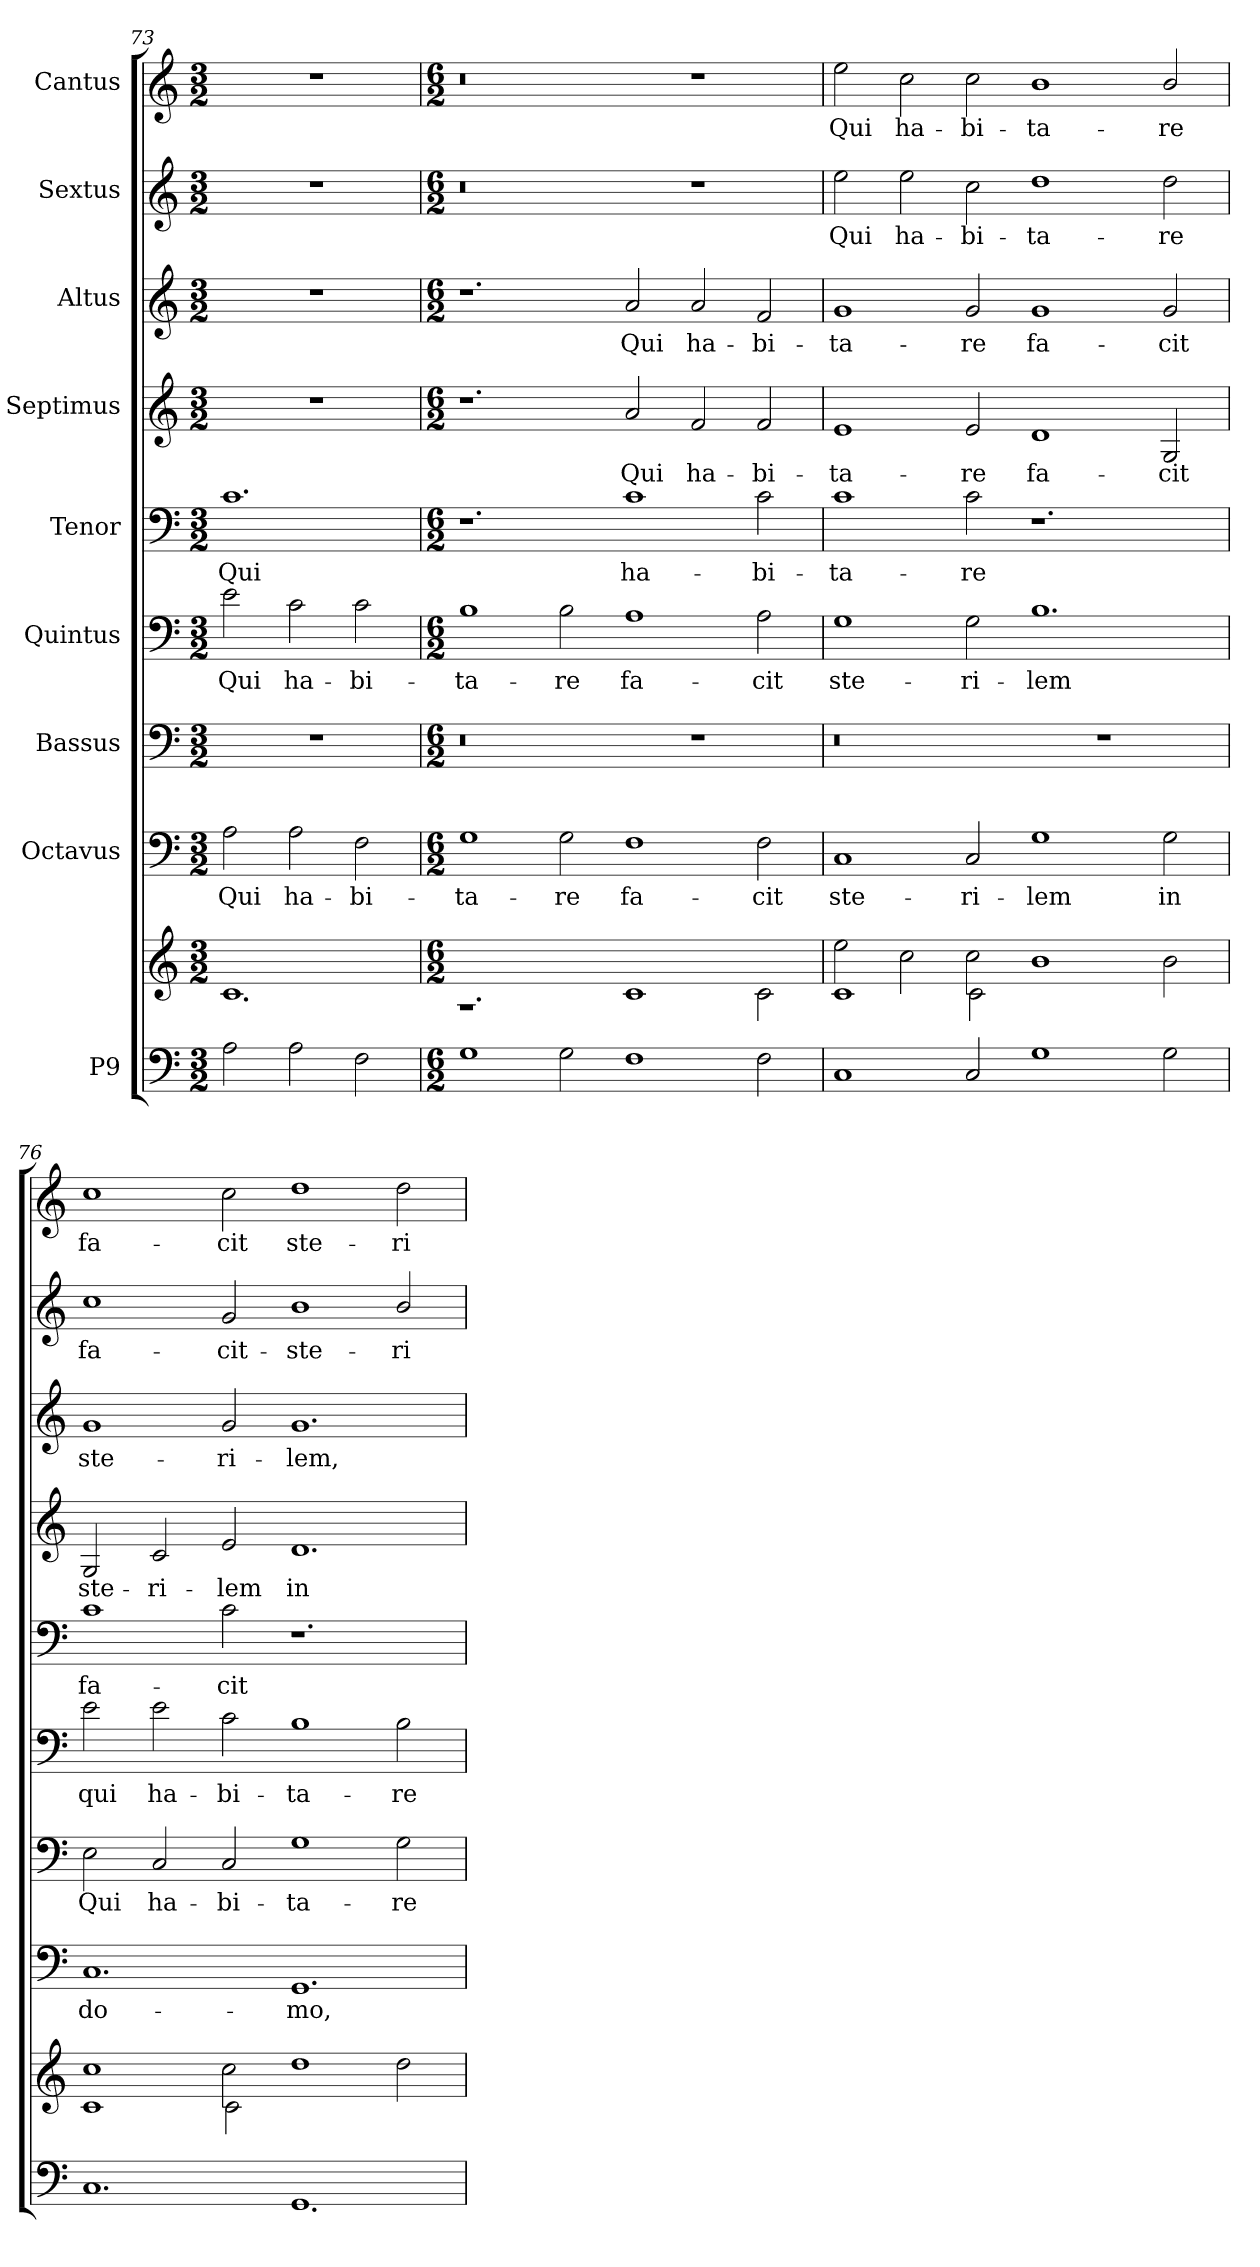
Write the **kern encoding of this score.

**kern	**kern	**kern	**text	**kern	**text	**kern	**text	**kern	**text	**kern	**text	**kern	**text	**kern	**text	**kern	**text
*part9	*part9	*part8	*part8	*part7	*part7	*part6	*part6	*part5	*part5	*part4	*part4	*part3	*part3	*part2	*part2	*part1	*part1
*staff10	*staff9	*staff8	*staff8	*staff7	*staff7	*staff6	*staff6	*staff5	*staff5	*staff4	*staff4	*staff3	*staff3	*staff2	*staff2	*staff1	*staff1
*I"P9	*	*I"Octavus	*	*I"Bassus	*	*I"Quintus	*	*I"Tenor	*	*I"Septimus	*	*I"Altus	*	*I"Sextus	*	*I"Cantus	*
!!LO:PB:g=z
*clefF4	*clefG2	*clefF4	*	*clefF4	*	*clefF4	*	*clefF4	*	*clefG2	*	*clefG2	*	*clefG2	*	*clefG2	*
*k[]	*k[]	*k[]	*	*k[]	*	*k[]	*	*k[]	*	*k[]	*	*k[]	*	*k[]	*	*k[]	*
*M3/2	*M3/2	*M3/2	*	*M3/2	*	*M3/2	*	*M3/2	*	*M3/2	*	*M3/2	*	*M3/2	*	*M3/2	*
*MM360	*MM360	*MM360	*	*MM360	*	*MM360	*	*MM360	*	*MM360	*	*MM360	*	*MM360	*	*MM360	*
=73	=73	=73	=73	=73	=73	=73	=73	=73	=73	=73	=73	=73	=73	=73	=73	=73	=73
*^	*^	*	*	*	*	*	*	*	*	*	*	*	*	*	*	*	*
!	!	!	!	!	!LO:LY:b	!	!	!	!LO:LY:b	!	!LO:LY:b	!	!	!	!	!	!	!	!
1.ryy	2A\	1.ryy	1.c	2A\	Qui	1.r	.	2e\	Qui	1.c	Qui	1.r	.	1.r	.	1.r	.	1.r	.
!	!	!	!	!	!LO:LY:b	!	!	!	!LO:LY:b	!	!	!	!	!	!	!	!	!	!
.	2A\	.	.	2A\	ha-	.	.	2c\	ha-	.	.	.	.	.	.	.	.	.	.
!	!	!	!	!	!LO:LY:b	!	!	!	!LO:LY:b	!	!	!	!	!	!	!	!	!	!
.	2F\	.	.	2F\	-bi-	.	.	2c\	-bi-	.	.	.	.	.	.	.	.	.	.
=74	=74	=74	=74	=74	=74	=74	=74	=74	=74	=74	=74	=74	=74	=74	=74	=74	=74	=74	=74
*M6/2	*	*M6/2	*	*M6/2	*	*M6/2	*	*M6/2	*	*M6/2	*	*M6/2	*	*M6/2	*	*M6/2	*	*M6/2	*
!	!	!	!	!	!LO:LY:b	!	!	!	!LO:LY:b	!	!	!	!	!	!	!	!	!	!
0.ryy	1G	0.ryy	1.r	1G	-ta-	0r	.	1B	-ta-	1.r	.	1.r	.	1.r	.	0r	.	0r	.
!	!	!	!	!	!LO:LY:b	!	!	!	!LO:LY:b	!	!	!	!	!	!	!	!	!	!
.	2G\	.	.	2G\	-re	.	.	2B\	-re	.	.	.	.	.	.	.	.	.	.
!	!	!	!	!	!LO:LY:b	!	!	!	!LO:LY:b	!	!LO:LY:b	!	!LO:LY:b	!	!LO:LY:b	!	!	!	!
.	1F	.	1c	1F	fa-	.	.	1A	fa-	1c	ha-	2a/	Qui	2a/	Qui	.	.	.	.
!	!	!	!	!	!	!	!	!	!	!	!	!	!LO:LY:b	!	!LO:LY:b	!	!	!	!
.	.	.	.	.	.	1r	.	.	.	.	.	2f/	ha-	2a/	ha-	1r	.	1r	.
!	!	!	!	!	!LO:LY:b	!	!	!	!LO:LY:b	!	!LO:LY:b	!	!LO:LY:b	!	!LO:LY:b	!	!	!	!
.	2F\	.	2c\	2F\	-cit	.	.	2A\	-cit	2c\	-bi-	2f/	-bi-	2f/	-bi-	.	.	.	.
=75	=75	=75	=75	=75	=75	=75	=75	=75	=75	=75	=75	=75	=75	=75	=75	=75	=75	=75	=75
!	!	!	!	!	!LO:LY:b	!	!	!	!LO:LY:b	!	!LO:LY:b	!	!LO:LY:b	!	!LO:LY:b	!	!LO:LY:b	!	!LO:LY:b
0.ryy	1C	2ee\	1c	1C	ste-	0r	.	1G	ste-	1c	-ta-	1e	-ta-	1g	-ta-	2ee\	Qui	2ee\	Qui
!	!	!	!	!	!	!	!	!	!	!	!	!	!	!	!	!	!LO:LY:b	!	!LO:LY:b
.	.	2cc\	.	.	.	.	.	.	.	.	.	.	.	.	.	2ee\	ha-	2cc\	ha-
!	!	!	!	!	!LO:LY:b	!	!	!	!LO:LY:b	!	!LO:LY:b	!	!LO:LY:b	!	!LO:LY:b	!	!LO:LY:b	!	!LO:LY:b
.	2C/	2cc\	2c\	2C/	-ri-	.	.	2G\	-ri-	2c\	-re	2e/	-re	2g/	-re	2cc\	-bi-	2cc\	-bi-
!	!	!	!	!	!LO:LY:b	!	!	!	!LO:LY:b	!	!	!	!LO:LY:b	!	!LO:LY:b	!	!LO:LY:b	!	!LO:LY:b
.	1G	1b	1.ryy	1G	-lem	.	.	1.B	-lem	1.r	.	1d	fa-	1g	fa-	1dd	-ta-	1b	-ta-
.	.	.	.	.	.	1r	.	.	.	.	.	.	.	.	.	.	.	.	.
!	!	!	!	!	!LO:LY:b	!	!	!	!	!	!	!	!LO:LY:b	!	!LO:LY:b	!	!LO:LY:b	!	!LO:LY:b
.	2G\	2b\	.	2G\	in	.	.	.	.	.	.	2G/	-cit	2g/	-cit	2dd\	-re	2b/	-re
=76	=76	=76	=76	=76	=76	=76	=76	=76	=76	=76	=76	=76	=76	=76	=76	=76	=76	=76	=76
!	!	!	!	!	!LO:LY:b	!	!LO:LY:b	!	!LO:LY:b	!	!LO:LY:b	!	!LO:LY:b	!	!LO:LY:b	!	!LO:LY:b	!	!LO:LY:b
0.ryy	1.C	1cc	1c	1.C	do-	2E\	Qui	2e\	qui	1c	fa-	2G/	ste-	1g	ste-	1cc	fa-	1cc	fa-
!	!	!	!	!	!	!	!LO:LY:b	!	!LO:LY:b	!	!	!	!LO:LY:b	!	!	!	!	!	!
.	.	.	.	.	.	2C/	ha-	2e\	ha-	.	.	2c/	-ri-	.	.	.	.	.	.
!	!	!	!	!	!	!	!LO:LY:b	!	!LO:LY:b	!	!LO:LY:b	!	!LO:LY:b	!	!LO:LY:b	!	!LO:LY:b	!	!LO:LY:b
.	.	2cc\	2c\	.	.	2C/	-bi-	2c\	-bi-	2c\	-cit	2e/	-lem	2g/	-ri-	2g/	-cit-	2cc\	-cit
!	!	!	!	!	!LO:LY:b	!	!LO:LY:b	!	!LO:LY:b	!	!	!	!LO:LY:b	!	!LO:LY:b	!	!LO:LY:b	!	!LO:LY:b
.	1.GG	1dd	1.ryy	1.GG	-mo,	1G	-ta-	1B	-ta-	1.r	.	1.d	in	1.g	-lem,	1b	-ste-	1dd	ste-
!	!	!	!	!	!	!	!LO:LY:b	!	!LO:LY:b	!	!	!	!	!	!	!	!LO:LY:b	!	!LO:LY:b
.	.	2dd\	.	.	.	2G\	-re	2B\	-re	.	.	.	.	.	.	2b/	-ri-	2dd\	-ri-
*v	*v	*	*	*	*	*	*	*	*	*	*	*	*	*	*	*	*	*	*
*	*v	*v	*	*	*	*	*	*	*	*	*	*	*	*	*	*	*	*
=	=	=	=	=	=	=	=	=	=	=	=	=	=	=	=	=	=
*-	*-	*-	*-	*-	*-	*-	*-	*-	*-	*-	*-	*-	*-	*-	*-	*-	*-
